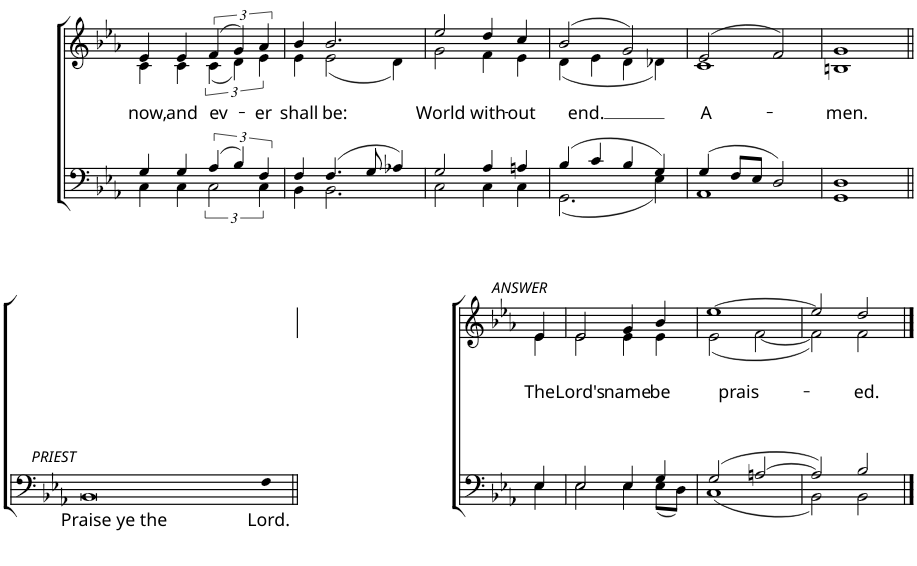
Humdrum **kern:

**kern	**text	**kern	**text
*part2	*part2	*part1	*part1
*staff2	*staff2	*staff1	*staff1
*I"Tenor/Bass	*	*I"Soprano/Alto	*
!!LO:PB:g=z
*clefF4	*	*clefG2	*
*k[b-e-a-]	*	*k[b-e-a-]	*
*M4/4	*	*M4/4	*
=13	=13	=13	=13
*^	*	*^	*
!	!	!	!	!	!LO:LY:b
4G/	4C\	.	4e-/	4c\	now,
!	!	!	!	!	!LO:LY:b
4G/	4C\	.	4e-/	4c\	and
!	!	!	!	!	!LO:LY:b
(6A-/	3C\	.	(6f/	(6c\	ev-
6B-/)	.	.	6g/)	6d\)	.
!	!	!	!	!	!LO:LY:b
6F/	6C\	.	6a-/	6e-\	-er
=14	=14	=14	=14	=14	=14
!	!	!	!	!	!LO:LY:b
4F/	4BB-\	.	4b-/	4e-\	shall
!	!	!	!	!	!LO:LY:b
(4.F/	2.BB-\	.	2.b-/	(2e-\	be:
8G/	.	.	.	.	.
4A-X/)	.	.	.	4d\)	.
=15	=15	=15	=15	=15	=15
!	!	!	!	!	!LO:LY:b
2G/	2C\	.	2ee-/	2g\	World
!	!	!	!	!	!LO:LY:b
4A-/	4C\	.	4dd/	4f\	with-
!	!	!	!	!	!LO:LY:b
4An/	4C\	.	4cc/	4e-\	-out
=16	=16	=16	=16	=16	=16
!	!	!	!	!	!LO:LY:b
(4B-/	(2.GG\	.	(2b-/	(4d\	end.
4c/	.	.	.	4e-\	.
4B-/	.	.	2g/)	4d\	.
4G/)	4E-\)	.	.	4d-X\)	.
=17	=17	=17	=17	=17	=17
!	!	!	!	!	!LO:LY:b
(4G/	1AA-	.	(2e-/	1c	A-
8F/L	.	.	.	.	.
8E-/J	.	.	.	.	.
2D/)	.	.	2f/)	.	.
=18	=18	=18	=18	=18	=18
!	!	!	!	!	!LO:LY:b
1D	1GG	.	1g	1Bn	-men.
!!LO:LB:g=z
=19||	=19||	=19||	=19||	=19||	=19||
!LO:TX:a:i:t=PRIEST	!	!	!	!	!
!	!	!LO:LY:b	!	!	!
*v	*v	*	*	*	*
*	*	*v	*v	*
[1E-	Praise ye the	1r	.
1ryy	.	4r	.
.	.	1r	.
!	!LO:LY:b	!	!
4F	Lord.	.	.
=20	=20	=20	=20
*^	*	*^	*
!	!	!	!LO:TX:a:i:t=ANSWER	!	!
!	!	!	!	!	!LO:LY:b
4E-/	4E-\	.	4e-/	4e-\	The
1E-]	1ryy	.	1ryy	1ryy	.
=21	=21	=21	=21	=21	=21
!	!	!	!	!	!LO:LY:b
2E-/	2E-\	.	2e-/	2e-\	Lord's
!	!	!	!	!	!LO:LY:b
4E-/	4E-\	.	4g/	4e-\	name
!	!	!	!	!	!LO:LY:b
4G/	(8E-\L	.	4b-/	4e-\	be
.	8D\J)	.	.	.	.
=22	=22	=22	=22	=22	=22
!	!	!	!	!	!LO:LY:b
(2G/	(1C	.	[1ee-	(2e-\	prais-
[2An/	.	.	.	[2f\	.
=23	=23	=23	=23	=23	=23
2A/])	2BB-\)	.	2ee-/]	2f\])	.
!	!	!	!	!	!LO:LY:b
2B-/	2BB-\	.	2dd/	2f\	-ed.
*v	*v	*	*	*	*
*	*	*v	*v	*
==	==	==	==
*-	*-	*-	*-
